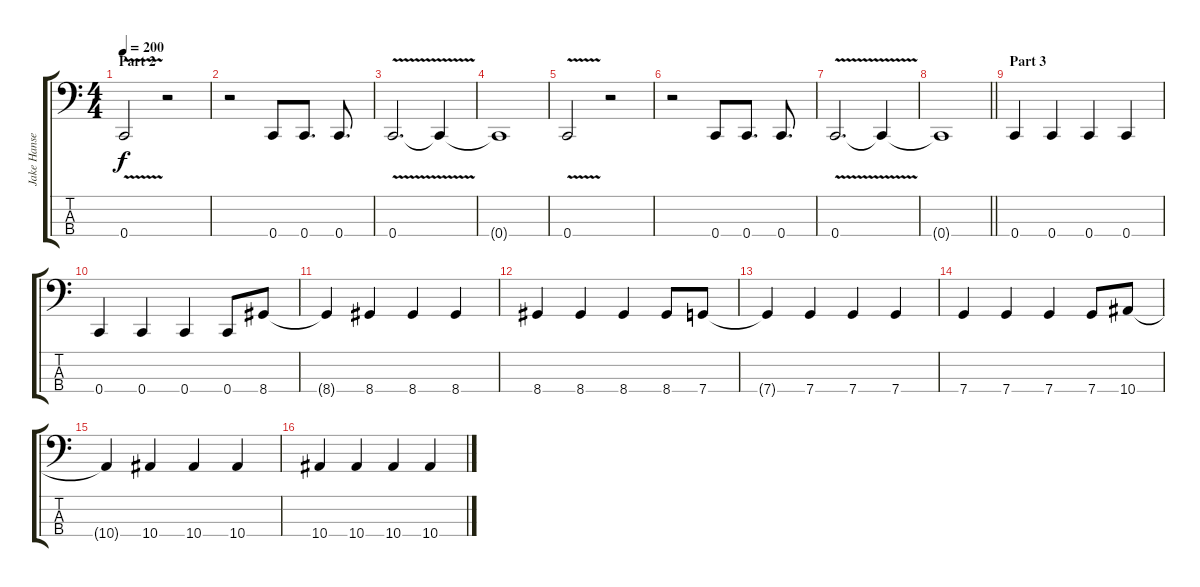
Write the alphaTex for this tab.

\track ("Jake Hansen" "Jake Hanse") {instrument electricbasspick}
\staff {score tabs}
\tuning (F2 C2 G1 C1) {hide}
\ts (4 4)
\section ("" "Part 2")
\tempo 200
\clef f4
\ks c
0.4{v}.2{dy f} r.2 |
r.2 0.4.8 0.4.8{d} 0.4.8{d} |
0.4{v}.2{d} 0.4{t}.4 |
0.4{t}.1 |
0.4{v}.2 r.2 |
r.2 0.4.8 0.4.8{d} 0.4.8{d} |
0.4{v}.2{d} 0.4{t}.4 |
\barLineRight lightlight
0.4{t}.1 |
\section ("" "Part 3")
0.4.4 0.4.4 0.4.4 0.4.4 |
0.4.4 0.4.4 0.4.4 0.4.8 8.4.8 |
8.4{t}.4 8.4.4 8.4.4 8.4.4 |
8.4.4 8.4.4 8.4.4 8.4.8 7.4.8 |
7.4{t}.4 7.4.4 7.4.4 7.4.4 |
7.4.4 7.4.4 7.4.4 7.4.8 10.4.8 |
10.4{t}.4 10.4.4 10.4.4 10.4.4 |
10.4.4 10.4.4 10.4.4 10.4.4
